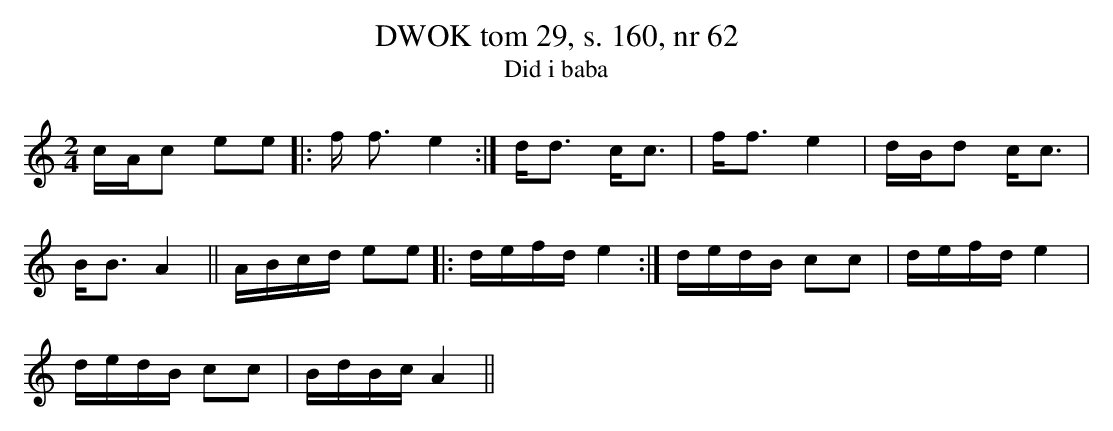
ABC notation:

X:1
T: DWOK tom 29, s. 160, nr 62
T: Did i baba
L:1/8
M:2/4
K:C
c/A/c ee|:f/ f3/e2:|d/d3/ c/c3/|f/f3/e2|d/B/d c/c3/|
B/B3/A2||A/B/c/d/ ee|:d/e/f/d/ e2:|d/e/d/B/ cc|d/e/f/d/ e2|
d/e/d/B/ cc|B/d/B/c/ A2||
